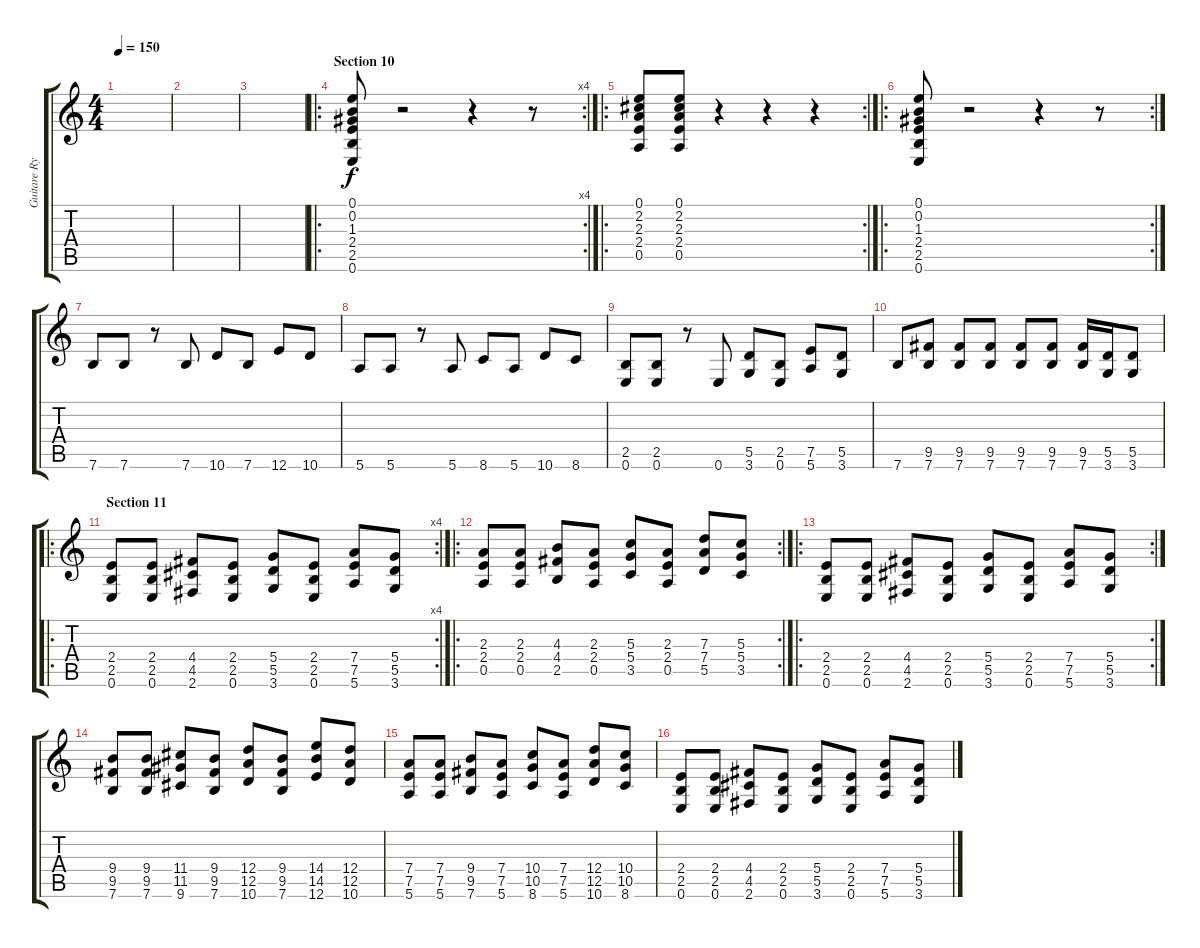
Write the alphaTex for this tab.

\track ("Guitare Rythmique" "Guitare Ry") {instrument overdrivenguitar}
\staff {score tabs}
\tuning (E4 B3 G3 D3 A2 E2) {hide}
\ts (4 4)
\tempo 150
\clef g2
\ks c
|
|
|
\ro
\rc 4
\section ("" "Section 10")
(0.1 0.2 1.3 2.4 2.5 0.6).8 r.2 r.4 r.8 |
\ro
\rc 2
(0.1 2.2 2.3 2.4 0.5).8 (0.1 2.2 2.3 2.4 0.5).8 r.4 r.4 r.4 |
\ro
\rc 2
(0.1 0.2 1.3 2.4 2.5 0.6).8 r.2 r.4 r.8 |
7.6.8 7.6.8 r.8 7.6.8 10.6.8 7.6.8 12.6.8 10.6.8 |
5.6.8 5.6.8 r.8 5.6.8 8.6.8 5.6.8 10.6.8 8.6.8 |
(2.5 0.6).8 (2.5 0.6).8 r.8 0.6.8 (5.5 3.6).8 (2.5 0.6).8 (7.5 5.6).8 (5.5 3.6).8 |
7.6.8 (9.5 7.6).8 (9.5 7.6).8 (9.5 7.6).8 (9.5 7.6).8 (9.5 7.6).8 (9.5 7.6).16 (5.5 3.6).16 (5.5 3.6).8 |
\ro
\rc 4
\section ("" "Section 11")
(2.4 2.5 0.6).8 (2.4 2.5 0.6).8 (4.4 4.5 2.6).8 (2.4 2.5 0.6).8 (5.4 5.5 3.6).8 (2.4 2.5 0.6).8 (7.4 7.5 5.6).8 (5.4 5.5 3.6).8 |
\ro
\rc 2
(2.3 2.4 0.5).8 (2.3 2.4 0.5).8 (4.3 4.4 2.5).8 (2.3 2.4 0.5).8 (5.3 5.4 3.5).8 (2.3 2.4 0.5).8 (7.3 7.4 5.5).8 (5.3 5.4 3.5).8 |
\ro
\rc 2
(2.4 2.5 0.6).8 (2.4 2.5 0.6).8 (4.4 4.5 2.6).8 (2.4 2.5 0.6).8 (5.4 5.5 3.6).8 (2.4 2.5 0.6).8 (7.4 7.5 5.6).8 (5.4 5.5 3.6).8 |
(9.4 9.5 7.6).8 (9.4 9.5 7.6).8 (11.4 11.5 9.6).8 (9.4 9.5 7.6).8 (12.4 12.5 10.6).8 (9.4 9.5 7.6).8 (14.4 14.5 12.6).8 (12.4 12.5 10.6).8 |
(7.4 7.5 5.6).8 (7.4 7.5 5.6).8 (9.4 9.5 7.6).8 (7.4 7.5 5.6).8 (10.4 10.5 8.6).8 (7.4 7.5 5.6).8 (12.4 12.5 10.6).8 (10.4 10.5 8.6).8 |
(2.4 2.5 0.6).8 (2.4 2.5 0.6).8 (4.4 4.5 2.6).8 (2.4 2.5 0.6).8 (5.4 5.5 3.6).8 (2.4 2.5 0.6).8 (7.4 7.5 5.6).8 (5.4 5.5 3.6).8
